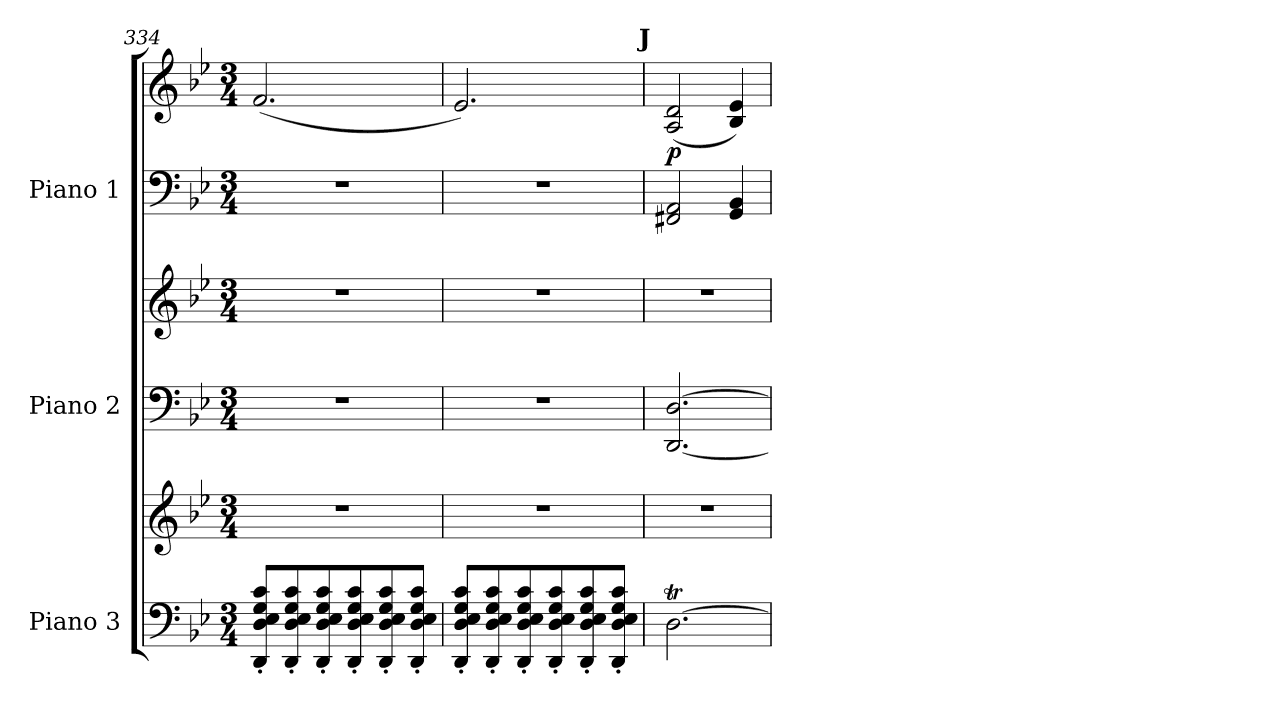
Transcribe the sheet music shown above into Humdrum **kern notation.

**kern	**kern	**kern	**kern	**kern	**kern	**dynam
*part3	*part3	*part2	*part2	*part1	*part1	*part1
*staff6	*staff5	*staff4	*staff3	*staff2	*staff1	*staff1/2
*I"Piano 3	*	*I"Piano 2	*	*I"Piano 1	*	*
*I'Pno. 3	*	*I'Pno. 2	*	*I'Pno. 1	*	*
!!LO:PB:g=z
*clefF4	*clefG2	*clefF4	*clefG2	*clefF4	*clefG2	*
*k[b-e-]	*k[b-e-]	*k[b-e-]	*k[b-e-]	*k[b-e-]	*k[b-e-]	*
*M3/4	*M3/4	*M3/4	*M3/4	*M3/4	*M3/4	*
=334	=334	=334	=334	=334	=334	=334
8DD/' 8D/' 8E-/' 8G/' 8c/'L	2.r	2.r	2.r	2.r	(<2.f/	.
8DD/' 8D/' 8E-/' 8G/' 8c/'	.	.	.	.	.	.
8DD/' 8D/' 8E-/' 8G/' 8c/'	.	.	.	.	.	.
8DD/' 8D/' 8E-/' 8G/' 8c/'	.	.	.	.	.	.
8DD/' 8D/' 8E-/' 8G/' 8c/'	.	.	.	.	.	.
8DD/' 8D/' 8E-/' 8G/' 8c/'J	.	.	.	.	.	.
=335	=335	=335	=335	=335	=335	=335
8DD/' 8D/' 8E-/' 8G/' 8c/'L	2.r	2.r	2.r	2.r	2.e-/)	.
8DD/' 8D/' 8E-/' 8G/' 8c/'	.	.	.	.	.	.
8DD/' 8D/' 8E-/' 8G/' 8c/'	.	.	.	.	.	.
8DD/' 8D/' 8E-/' 8G/' 8c/'	.	.	.	.	.	.
8DD/' 8D/' 8E-/' 8G/' 8c/'	.	.	.	.	.	.
8DD/' 8D/' 8E-/' 8G/' 8c/'J	.	.	.	.	.	.
!!LO:REH:place=s1:a:B:enc=none:fs=14:t=J
=336	=336	=336	=336	=336	=336	=336
!	!	!	!	!	!	!LO:DY:b
[2.Dt\	2.r	[2.DD/ [2.D/	2.r	2FF#X/ 2AA/	(<2A/ 2d/	p
.	.	.	.	4GG/ 4BB-/	4B-/ 4e-/)	.
=	=	=	=	=	=	=
*-	*-	*-	*-	*-	*-	*-
